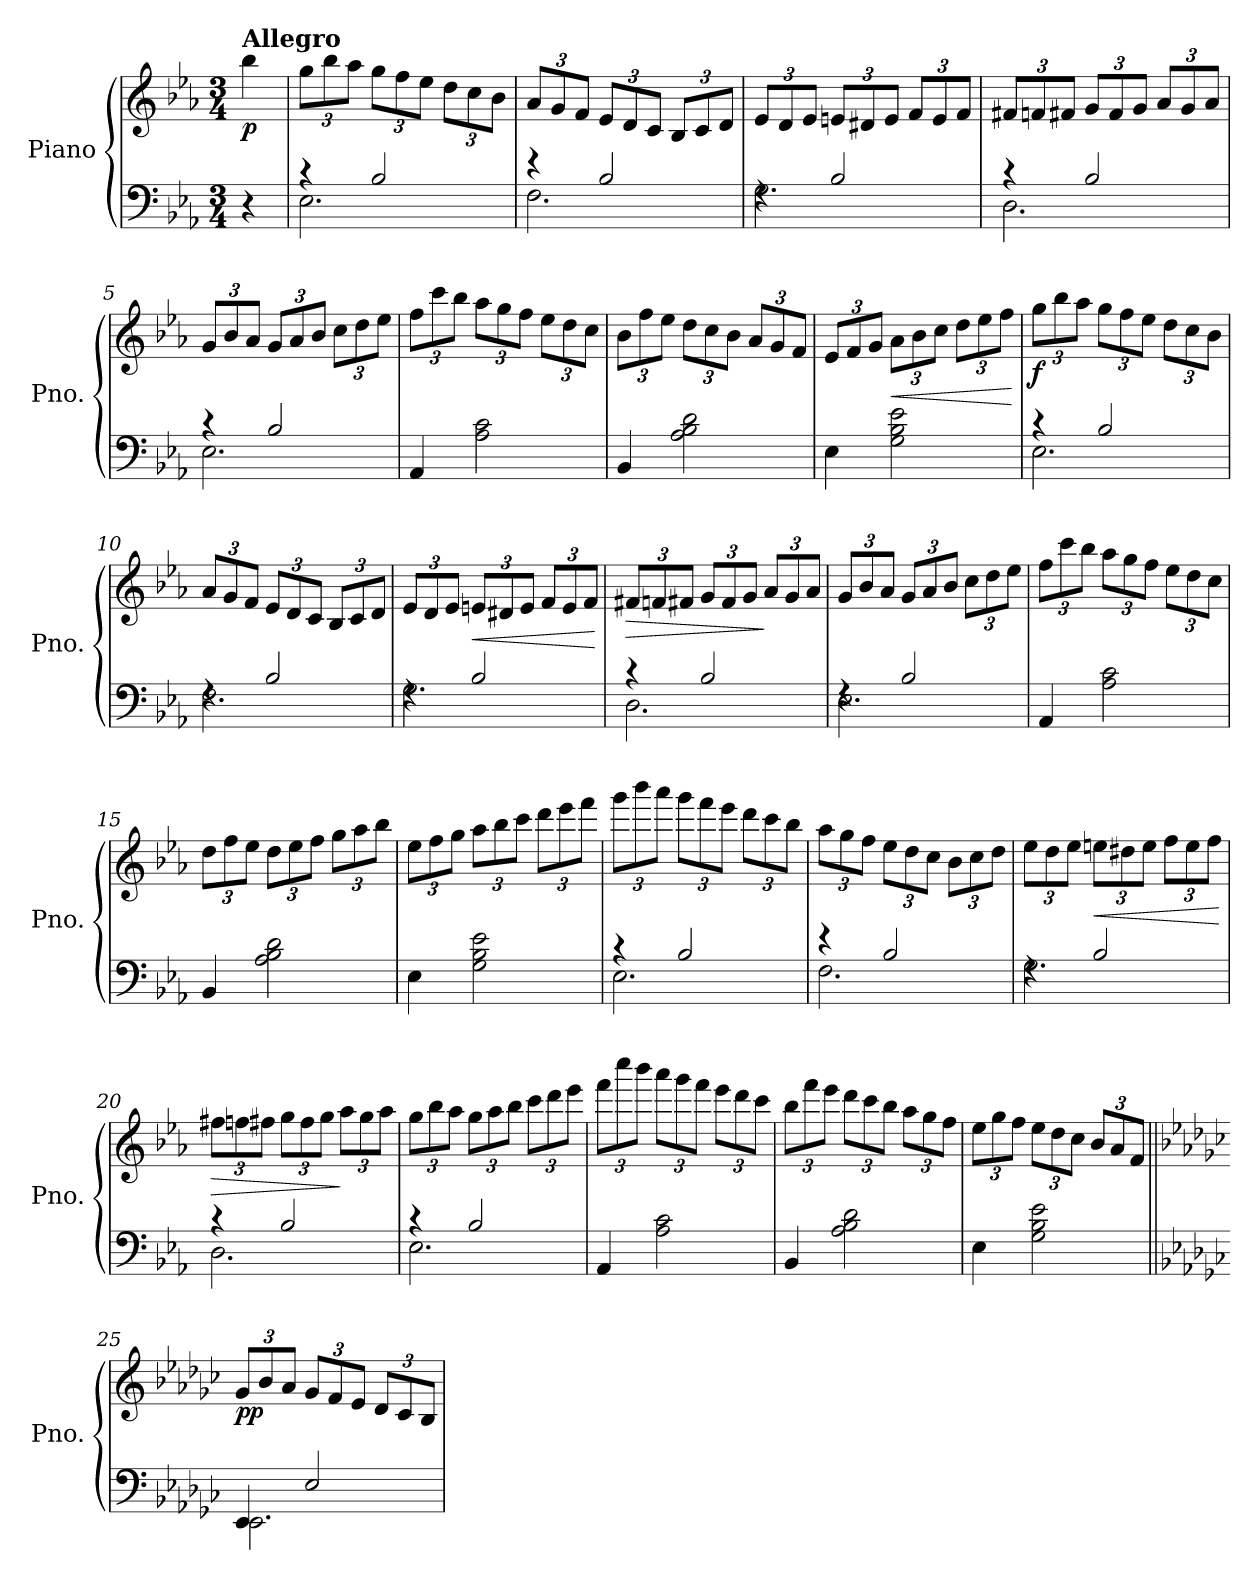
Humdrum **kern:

**kern	**kern	**dynam
*part1	*part1	*part1
*staff2	*staff1	*staff1/2
*I"Piano	*	*
*I'Pno.	*	*
*clefF4	*clefG2	*
*k[b-e-a-]	*k[b-e-a-]	*
*M3/4	*M3/4	*
*MM180	*MM180	*
=	=	=
!	!LO:TX:a:B:t=Allegro	!
!	!	!LO:DY:b
4r	4bb-\	p
=1	=1	=1
*^	*	*
*	*	*Xbrackettup	*
4r	2.E-\	12gg\L	.
.	.	12bb-\	.
.	.	12aa-\J	.
2B-/	.	12gg\L	.
.	.	12ff\	.
.	.	12ee-\J	.
.	.	12dd\L	.
.	.	12cc\	.
.	.	12b-\J	.
=2	=2	=2	=2
4r	2.F\	12a-/L	.
.	.	12g/	.
.	.	12f/J	.
2B-/	.	12e-/L	.
.	.	12d/	.
.	.	12c/J	.
.	.	12B-/L	.
.	.	12c/	.
.	.	12d/J	.
=3	=3	=3	=3
4rF	2.G\	12e-/L	.
.	.	12d/	.
.	.	12e-/J	.
2B-/	.	12en/L	.
.	.	12d#X/	.
.	.	12e/J	.
.	.	12f/L	.
.	.	12e/	.
.	.	12f/J	.
=4	=4	=4	=4
4r	2.D\	12f#X/L	.
.	.	12fn/	.
.	.	12f#X/J	.
2B-/	.	12g/L	.
.	.	12f#/	.
.	.	12g/J	.
.	.	12a-/L	.
.	.	12g/	.
.	.	12a-/J	.
!!LO:LB:g=z
=5	=5	=5	=5
4r	2.E-\	12g/L	.
.	.	12b-/	.
.	.	12a-/J	.
2B-/	.	12g/L	.
.	.	12a-/	.
.	.	12b-/J	.
.	.	12cc\L	.
.	.	12dd\	.
.	.	12ee-\J	.
*v	*v	*	*
=6	=6	=6
4AA-/	12ff\L	.
.	12ccc\	.
.	12bb-\J	.
2A-\ 2c\	12aa-\L	.
.	12gg\	.
.	12ff\J	.
.	12ee-\L	.
.	12dd\	.
.	12cc\J	.
=7	=7	=7
4BB-/	12b-\L	.
.	12ff\	.
.	12ee-\J	.
2A-\ 2B-\ 2d\	12dd\L	.
.	12cc\	.
.	12b-\J	.
.	12a-/L	.
.	12g/	.
.	12f/J	.
=8	=8	=8
4E-\	12e-/L	.
.	12f/	.
.	12g/J	.
!	!	!LO:HP:b
2G\ 2B-\ 2e-\	12a-\L	<
.	12b-\	.
.	12cc\J	.
.	12dd\L	.
.	12ee-\	.
.	12ff\J	.
.	.	[
=9	=9	=9
*^	*	*
!	!	!	!LO:DY:b
4r	2.E-\	12gg\L	f
.	.	12bb-\	.
.	.	12aa-\J	.
2B-/	.	12gg\L	.
.	.	12ff\	.
.	.	12ee-\J	.
.	.	12dd\L	.
.	.	12cc\	.
.	.	12b-\J	.
!!LO:LB:g=z
=10	=10	=10	=10
4rF	2.F\	12a-/L	.
.	.	12g/	.
.	.	12f/J	.
2B-/	.	12e-/L	.
.	.	12d/	.
.	.	12c/J	.
.	.	12B-/L	.
.	.	12c/	.
.	.	12d/J	.
=11	=11	=11	=11
4rF	2.G\	12e-/L	.
.	.	12d/	.
.	.	12e-/J	.
!	!	!	!LO:HP:b
2B-/	.	12en/L	<
.	.	12d#X/	.
.	.	12e/J	.
.	.	12f/L	.
.	.	12e/	.
.	.	12f/J	.
*v	*v	*	*
.	.	[
=12	=12	=12
*^	*	*
!	!	!	!LO:HP:b
4r	2.D\	12f#X/L	>
.	.	12fn/	.
.	.	12f#X/J	.
2B-/	.	12g/L	.
.	.	12f#/	.
.	.	12g/J	.
.	.	12a-/L	]
.	.	12g/	.
.	.	12a-/J	.
=13	=13	=13	=13
4rF	2.E-\	12g/L	.
.	.	12b-/	.
.	.	12a-/J	.
2B-/	.	12g/L	.
.	.	12a-/	.
.	.	12b-/J	.
.	.	12cc\L	.
.	.	12dd\	.
.	.	12ee-\J	.
*v	*v	*	*
=14	=14	=14
4AA-/	12ff\L	.
.	12ccc\	.
.	12bb-\J	.
2A-\ 2c\	12aa-\L	.
.	12gg\	.
.	12ff\J	.
.	12ee-\L	.
.	12dd\	.
.	12cc\J	.
!!LO:LB:g=z
=15	=15	=15
4BB-/	12dd\L	.
.	12ff\	.
.	12ee-\J	.
2A-\ 2B-\ 2d\	12dd\L	.
.	12ee-\	.
.	12ff\J	.
.	12gg\L	.
.	12aa-\	.
.	12bb-\J	.
=16	=16	=16
4E-\	12ee-\L	.
.	12ff\	.
.	12gg\J	.
2G\ 2B-\ 2e-\	12aa-\L	.
.	12bb-\	.
.	12ccc\J	.
.	12ddd\L	.
.	12eee-\	.
.	12fff\J	.
=17	=17	=17
*^	*	*
4r	2.E-\	12ggg\L	.
.	.	12bbb-\	.
.	.	12aaa-\J	.
2B-/	.	12ggg\L	.
.	.	12fff\	.
.	.	12eee-\J	.
.	.	12ddd\L	.
.	.	12ccc\	.
.	.	12bb-\J	.
=18	=18	=18	=18
4r	2.F\	12aa-\L	.
.	.	12gg\	.
.	.	12ff\J	.
2B-/	.	12ee-\L	.
.	.	12dd\	.
.	.	12cc\J	.
.	.	12b-\L	.
.	.	12cc\	.
.	.	12dd\J	.
=19	=19	=19	=19
4rF	2.G\	12ee-\L	.
.	.	12dd\	.
.	.	12ee-\J	.
!	!	!	!LO:HP:b
2B-/	.	12een\L	<
.	.	12dd#X\	.
.	.	12ee\J	.
.	.	12ff\L	.
.	.	12ee\	.
.	.	12ff\J	.
*v	*v	*	*
.	.	[
!!LO:LB:g=z
=20	=20	=20
*^	*	*
!	!	!	!LO:HP:b
4r	2.D\	12ff#X\L	>
.	.	12ffn\	.
.	.	12ff#X\J	.
2B-/	.	12gg\L	.
.	.	12ff#\	.
.	.	12gg\J	.
.	.	12aa-\L	]
.	.	12gg\	.
.	.	12aa-\J	.
=21	=21	=21	=21
4r	2.E-\	12gg\L	.
.	.	12bb-\	.
.	.	12aa-\J	.
2B-/	.	12gg\L	.
.	.	12aa-\	.
.	.	12bb-\J	.
.	.	12ccc\L	.
.	.	12ddd\	.
.	.	12eee-\J	.
*v	*v	*	*
=22	=22	=22
4AA-/	12fff\L	.
.	12cccc\	.
.	12bbb-\J	.
2A-\ 2c\	12aaa-\L	.
.	12ggg\	.
.	12fff\J	.
.	12eee-\L	.
.	12ddd\	.
.	12ccc\J	.
=23	=23	=23
4BB-/	12bb-\L	.
.	12fff\	.
.	12eee-\J	.
2A-\ 2B-\ 2d\	12ddd\L	.
.	12ccc\	.
.	12bb-\J	.
.	12aa-\L	.
.	12gg\	.
.	12ff\J	.
!!LO:PB:g=z
=24	=24	=24
4E-\	12ee-\L	.
.	12gg\	.
.	12ff\J	.
2G\ 2B-\ 2e-\	12ee-\L	.
.	12dd\	.
.	12cc\J	.
.	12b-/L	.
.	12a-/	.
.	12f/J	.
=25||	=25||	=25||
*k[b-e-a-d-g-c-]	*k[b-e-a-d-g-c-]	*
*^	*	*
!	!	!	!LO:DY:b
4EE-/	2.EE-\	12g-/L	pp
.	.	12b-/	.
.	.	12a-/J	.
2E-/	.	12g-/L	.
.	.	12f/	.
.	.	12e-/J	.
.	.	12d-/L	.
.	.	12c-/	.
.	.	12B-/J	.
*v	*v	*	*
=	=	=
*-	*-	*-
